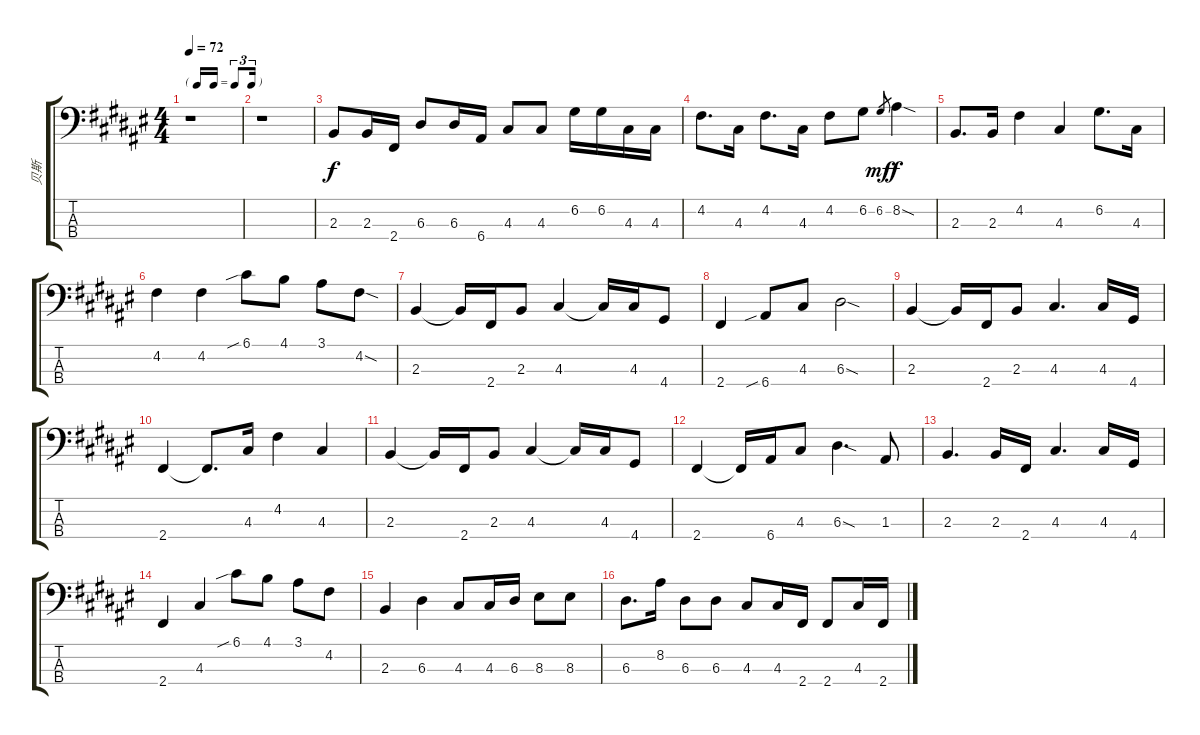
\track ("贝斯" "贝斯") {instrument electricbassfinger}
\staff {score tabs}
\tuning (G2 D2 A1 E1) {hide}
\ts (4 4)
\tf triplet16th
\tempo 72
\clef f4
\ks f#
r.1{dy f} |
r.1 |
2.3.8 2.3.16 2.4.16 6.3.8 6.3.16 6.4.16 4.3.8 4.3.8 6.2.16 6.2.16 4.3.16 4.3.16 |
4.2.8{d} 4.3.16 4.2.8{d} 4.3.16 4.2.8 6.2.8 6.2.8{gr dy mf} 8.2{sod}.4{dy f} |
2.3.8{d} 2.3.16 4.2.4 4.3.4 6.2.8{d} 4.3.16 |
4.2.4 4.2.4 6.1{sib}.8 4.1.8 3.1.8 4.2{sod}.8 |
2.3.4 2.3{t}.16 2.4.16 2.3.8 4.3.4 4.3{t}.16 4.3.16 4.4.8 |
2.4.4 6.4{sib}.8 4.3.8 6.3{sod}.2 |
2.3.4 2.3{t}.16 2.4.16 2.3.8 4.3.4{d} 4.3.16 4.4.16 |
2.4.4 2.4{t}.8{d} 4.3.16 4.2.4 4.3.4 |
2.3.4 2.3{t}.16 2.4.16 2.3.8 4.3.4 4.3{t}.16 4.3.16 4.4.8 |
2.4.4 2.4{t}.16 6.4.16 4.3.8 6.3{sod}.4{d} 1.3.8 |
2.3.4{d} 2.3.16 2.4.16 4.3.4{d} 4.3.16 4.4.16 |
2.4.4 4.3.4 6.1{sib}.8 4.1.8 3.1.8 4.2.8 |
2.3.4 6.3.4 4.3.8 4.3.16 6.3.16 8.3.8 8.3.8 |
6.3.8{d} 8.2.16 6.3.8 6.3.8 4.3.8 4.3.16 2.4.16 2.4.8 4.3.16 2.4.16
